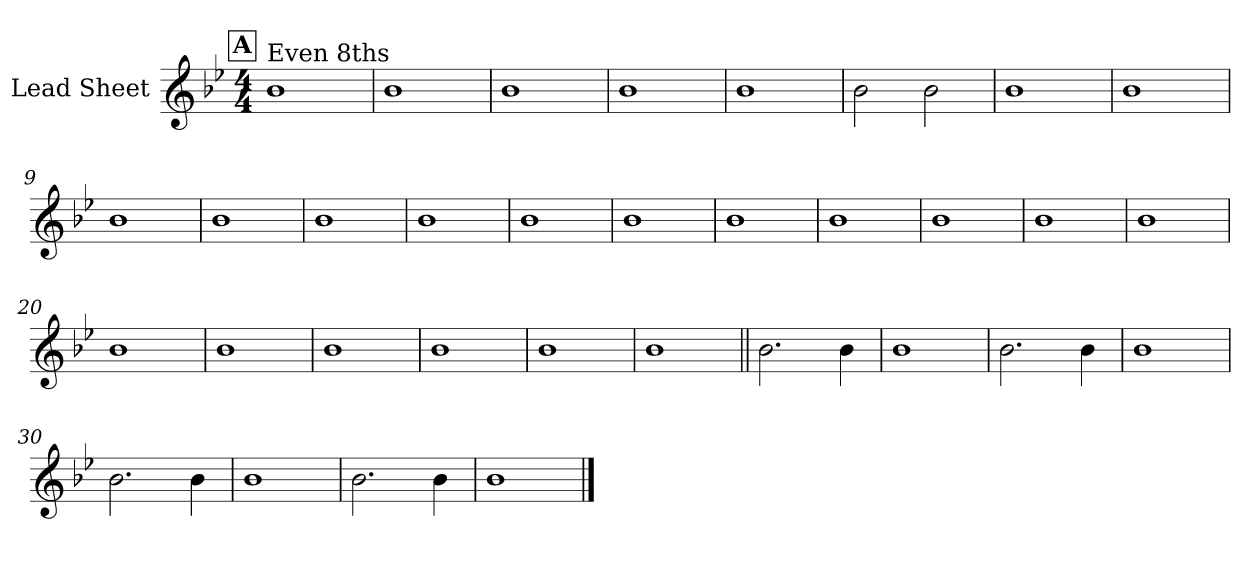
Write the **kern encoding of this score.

**kern
*part1
*staff1
*I"Lead Sheet
*clefG2
*k[b-e-]
*B-:
*M4/4
!!LO:REH:place=s1:a:fs=14:t=A
=1
!LO:TX:a:t=Even 8ths
1b-
=2
1b-
=3
1b-
=4
1b-
!!LO:LB:g=z
=5
1b-
=6
2b-\
2b-\
=7
1b-
=8
1b-
!!LO:LB:g=z
=9
1b-
=10
1b-
=11
1b-
=12
1b-
!!LO:LB:g=z
=13
1b-
=14
1b-
=15
1b-
=16
1b-
!!LO:LB:g=z
=17
1b-
=18
1b-
=19
1b-
=20
1b-
!!LO:LB:g=z
=21
1b-
=22
1b-
=23
1b-
=24
1b-
!!LO:LB:g=z
=25
1b-
=26||
2.b-\
4b-\
=27
1b-
=28
2.b-\
4b-\
!!LO:LB:g=z
=29
1b-
=30
2.b-\
4b-\
=31
1b-
=32
2.b-\
4b-\
!!LO:LB:g=z
=33
1b-
==
*-
